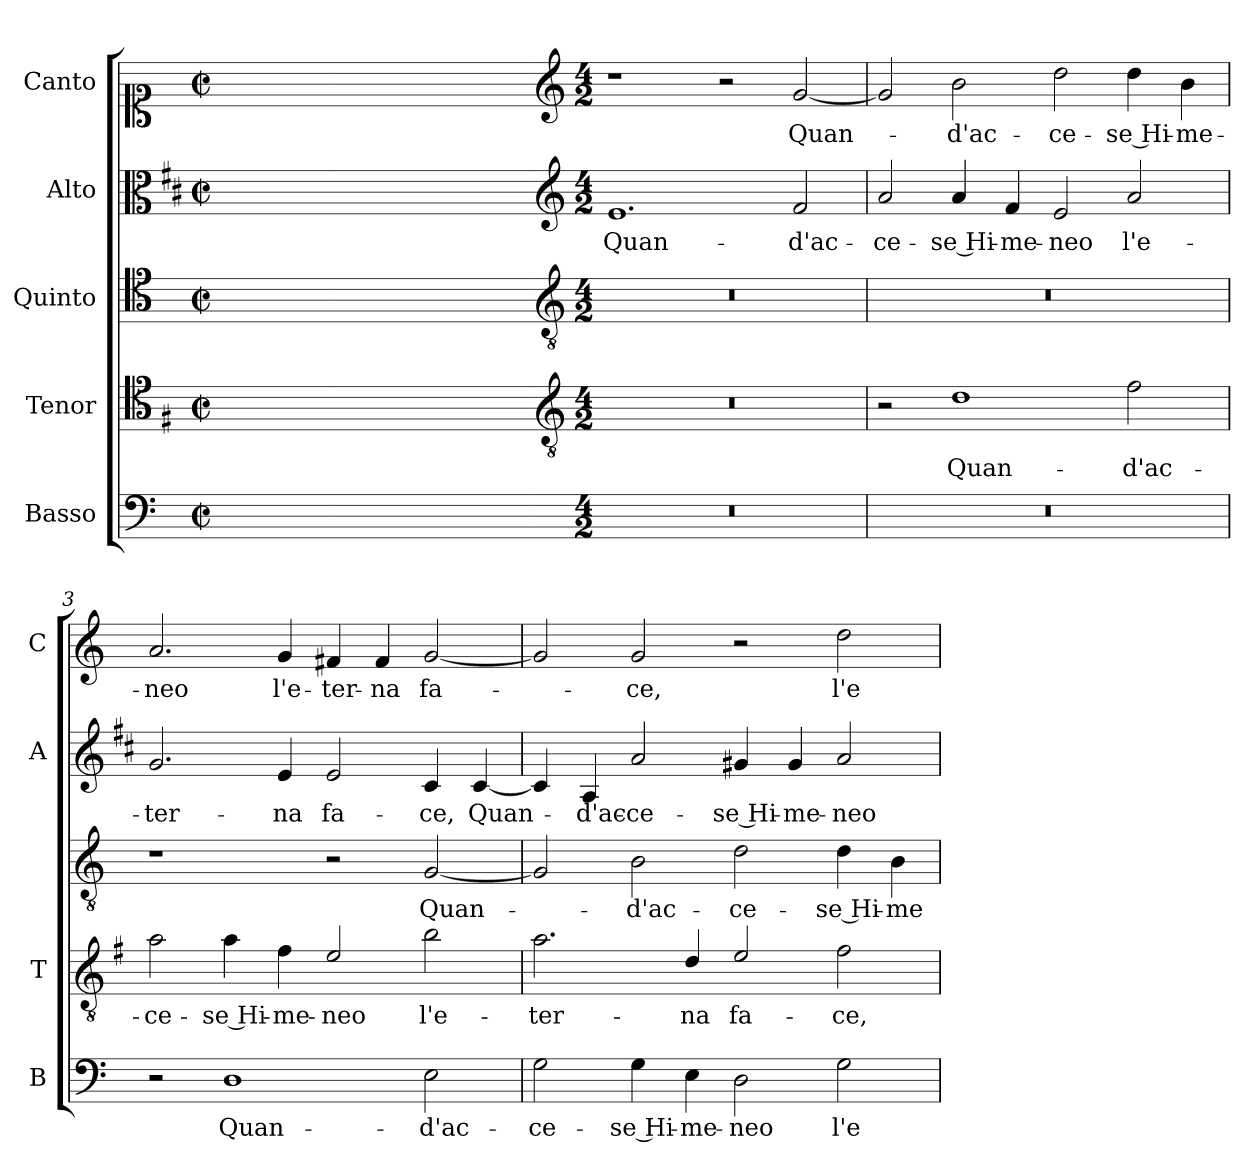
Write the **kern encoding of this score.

**kern	**text	**kern	**text	**kern	**text	**kern	**text	**kern	**text
*part5	*part5	*part4	*part4	*part3	*part3	*part2	*part2	*part1	*part1
*staff5	*staff5	*staff4	*staff4	*staff3	*staff3	*staff2	*staff2	*staff1	*staff1
*I"Basso	*	*I"Tenor	*	*I"Quinto	*	*I"Alto	*	*I"Canto	*
*I'B	*	*I'T	*	*	*	*I'A	*	*I'C	*
*clefF4	*	*clefC4	*	*clefC4	*	*clefC3	*	*clefC1	*
*	*	*ITrd4c7	*	*	*	*ITrd1c2	*	*	*
*k[]	*	*k[]	*	*k[]	*	*k[]	*	*k[]	*
*C:	*	*C:	*	*C:	*	*C:	*	*C:	*
*M2/2	*	*M2/2	*	*M2/2	*	*M2/2	*	*M2/2	*
*met(c|)	*	*met(c|)	*	*met(c|)	*	*met(c|)	*	*met(c|)	*
=	=	=	=	=	=	=	=	=	=
1ryy	.	1ryy	.	1ryy	.	1ryy	.	1ryy	.
=1X-	=1X-	=1X-	=1X-	=1X-	=1X-	=1X-	=1X-	=1X-	=1X-
4ryy	.	4ryy	.	4ryy	.	4ryy	.	4ryy	.
4ryy	.	4ryy	.	4ryy	.	4ryy	.	4ryy	.
4ryy	.	4ryy	.	4ryy	.	4ryy	.	4ryy	.
4ryy	.	4ryy	.	4ryy	.	4ryy	.	4ryy	.
=1-	=1-	=1-	=1-	=1-	=1-	=1-	=1-	=1-	=1-
*	*	*clefGv2	*	*clefGv2	*	*clefG2	*	*clefG2	*
*M4/2	*	*M4/2	*	*M4/2	*	*M4/2	*	*M4/2	*
!	!	!	!	!	!	!	!LO:LY:b	!	!
0r	.	0r	.	0r	.	1.d	Quan-	1r	.
.	.	.	.	.	.	.	.	2r	.
!	!	!	!	!	!	!	!LO:LY:b	!	!LO:LY:b
.	.	.	.	.	.	2e/	-d'ac-	[2g/	Quan-
=2	=2	=2	=2	=2	=2	=2	=2	=2	=2
!	!	!	!	!	!	!	!LO:LY:b	!	!
0r	.	2r	.	0r	.	2g/	-ce-	2g/]	.
!	!	!	!LO:LY:b	!	!	!	!LO:LY:b	!	!LO:LY:b
.	.	1G	Quan-	.	.	4g/	-se Hi-	2b\	-d'ac-
!	!	!	!	!	!	!	!LO:LY:b	!	!
.	.	.	.	.	.	4e/	-me-	.	.
!	!	!	!	!	!	!	!LO:LY:b	!	!LO:LY:b
.	.	.	.	.	.	2d/	-neo	2dd\	-ce-
!	!	!	!LO:LY:b	!	!	!	!LO:LY:b	!	!LO:LY:b
.	.	2B\	-d'ac-	.	.	2g/	l'e-	4dd\	-se Hi-
!	!	!	!	!	!	!	!	!	!LO:LY:b
.	.	.	.	.	.	.	.	4b\	-me-
=3	=3	=3	=3	=3	=3	=3	=3	=3	=3
!	!	!	!LO:LY:b	!	!	!	!LO:LY:b	!	!LO:LY:b
2r	.	2d\	-ce-	1r	.	2.f/	-ter-	2.a/	-neo
!	!LO:LY:b	!	!LO:LY:b	!	!	!	!	!	!
1D	Quan-	4d\	-se Hi-	.	.	.	.	.	.
!	!	!	!LO:LY:b	!	!	!	!LO:LY:b	!	!LO:LY:b
.	.	4B\	-me-	.	.	4d/	-na	4g/	l'e-
!	!	!	!LO:LY:b	!	!	!	!LO:LY:b	!	!LO:LY:b
.	.	2A/	-neo	2r	.	2d/	fa-	4f#X/	-ter-
!	!	!	!	!	!	!	!	!	!LO:LY:b
.	.	.	.	.	.	.	.	4f#/	-na
!	!LO:LY:b	!	!LO:LY:b	!	!LO:LY:b	!	!LO:LY:b	!	!LO:LY:b
2E\	-d'ac-	2e\	l'e-	[2G/	Quan-	4B/	-ce,	[2g/	fa-
!	!	!	!	!	!	!	!LO:LY:b	!	!
.	.	.	.	.	.	[4B/	Quan-	.	.
=4	=4	=4	=4	=4	=4	=4	=4	=4	=4
!	!LO:LY:b	!	!LO:LY:b	!	!	!	!	!	!
2G\	-ce-	2.d\	-ter-	2G/]	.	4B/]	.	2g/]	.
!	!	!	!	!	!	!	!LO:LY:b	!	!
.	.	.	.	.	.	4G/	-d'ac-	.	.
!	!LO:LY:b	!	!	!	!LO:LY:b	!	!LO:LY:b	!	!LO:LY:b
4G\	-se Hi-	.	.	2B\	-d'ac-	2g/	-ce-	2g/	-ce,
!	!LO:LY:b	!	!LO:LY:b	!	!	!	!	!	!
4E\	-me-	4G/	-na	.	.	.	.	.	.
!	!LO:LY:b	!	!LO:LY:b	!	!LO:LY:b	!	!LO:LY:b	!	!
2D\	-neo	2A/	fa-	2d\	-ce-	4f#X/	-se Hi-	2r	.
!	!	!	!	!	!	!	!LO:LY:b	!	!
.	.	.	.	.	.	4f#/	-me-	.	.
!	!LO:LY:b	!	!LO:LY:b	!	!LO:LY:b	!	!LO:LY:b	!	!LO:LY:b
2G\	l'e-	2B\	-ce,	4d\	-se Hi-	2g/	-neo	2dd\	l'e-
!	!	!	!	!	!LO:LY:b	!	!	!	!
.	.	.	.	4B\	-me-	.	.	.	.
=	=	=	=	=	=	=	=	=	=
*-	*-	*-	*-	*-	*-	*-	*-	*-	*-
